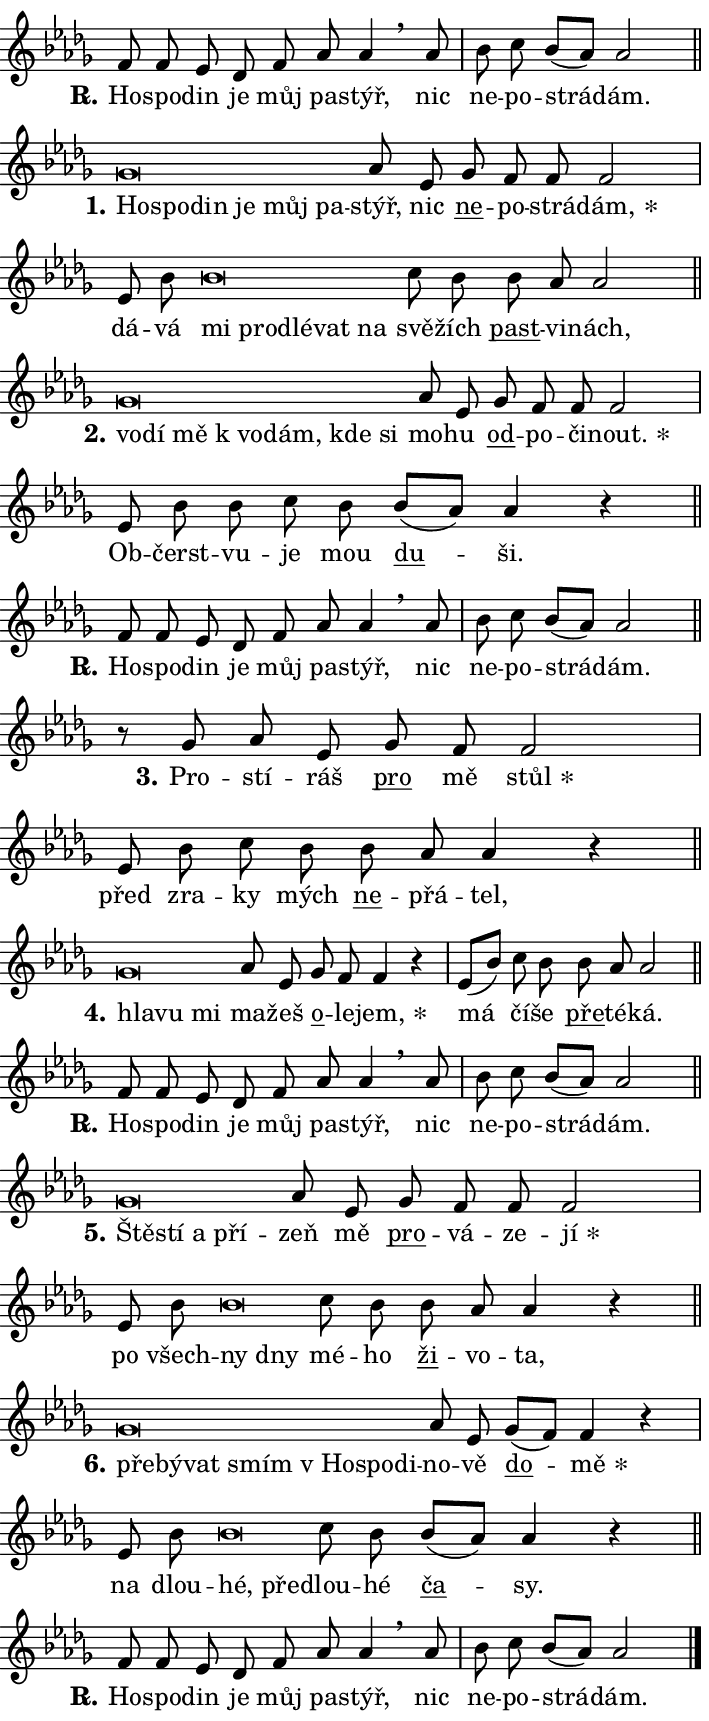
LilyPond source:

\version "2.24.0"
\header { tagline = "" }
\paper {
  indent = 0\cm
  top-margin = 0\cm
  right-margin = 0.13\cm % to fit lyric hyphens
  bottom-margin = 0\cm
  left-margin = 0\cm
  paper-width = 12\cm
  page-breaking = #ly:one-page-breaking
  system-system-spacing.basic-distance = #11
  score-system-spacing.basic-distance = #11
  ragged-last = ##f
}


%% Author: Thomas Morley
%% https://lists.gnu.org/archive/html/lilypond-user/2020-05/msg00002.html
#(define (line-position grob)
"Returns position of @var[grob} in current system:
   @code{'start}, if at first time-step
   @code{'end}, if at last time-step
   @code{'middle} otherwise
"
  (let* ((col (ly:item-get-column grob))
         (ln (ly:grob-object col 'left-neighbor))
         (rn (ly:grob-object col 'right-neighbor))
         (col-to-check-left (if (ly:grob? ln) ln col))
         (col-to-check-right (if (ly:grob? rn) rn col))
         (break-dir-left
           (and
             (ly:grob-property col-to-check-left 'non-musical #f)
             (ly:item-break-dir col-to-check-left)))
         (break-dir-right
           (and
             (ly:grob-property col-to-check-right 'non-musical #f)
             (ly:item-break-dir col-to-check-right))))
        (cond ((eqv? 1 break-dir-left) 'start)
              ((eqv? -1 break-dir-right) 'end)
              (else 'middle))))

#(define (tranparent-at-line-position vctor)
  (lambda (grob)
  "Relying on @code{line-position} select the relevant enry from @var{vctor}.
Used to determine transparency,"
    (case (line-position grob)
      ((end) (not (vector-ref vctor 0)))
      ((middle) (not (vector-ref vctor 1)))
      ((start) (not (vector-ref vctor 2))))))

noteHeadBreakVisibility =
#(define-music-function (break-visibility)(vector?)
"Makes @code{NoteHead}s transparent relying on @var{break-visibility}"
#{
  \override NoteHead.transparent =
    #(tranparent-at-line-position break-visibility)
#})

#(define delete-ledgers-for-transparent-note-heads
  (lambda (grob)
    "Reads whether a @code{NoteHead} is transparent.
If so this @code{NoteHead} is removed from @code{'note-heads} from
@var{grob}, which is supposed to be @code{LedgerLineSpanner}.
As a result ledgers are not printed for this @code{NoteHead}"
    (let* ((nhds-array (ly:grob-object grob 'note-heads))
           (nhds-list
             (if (ly:grob-array? nhds-array)
                 (ly:grob-array->list nhds-array)
                 '()))
           ;; Relies on the transparent-property being done before
           ;; Staff.LedgerLineSpanner.after-line-breaking is executed.
           ;; This is fragile ...
           (to-keep
             (remove
               (lambda (nhd)
                 (ly:grob-property nhd 'transparent #f))
               nhds-list)))
      ;; TODO find a better method to iterate over grob-arrays, similiar
      ;; to filter/remove etc for lists
      ;; For now rebuilt from scratch
      (set! (ly:grob-object grob 'note-heads)  '())
      (for-each
        (lambda (nhd)
          (ly:pointer-group-interface::add-grob grob 'note-heads nhd))
        to-keep))))

squashNotes = {
  \override NoteHead.X-extent = #'(-0.2 . 0.2)
  \override NoteHead.Y-extent = #'(-0.75 . 0)
  \override NoteHead.stencil =
    #(lambda (grob)
       (let ((pos (ly:grob-property grob 'staff-position)))
         (begin
           (if (< pos -7) (display "ERROR: Lower brevis then expected\n") (display ""))
           (if (<= pos -6) ly:text-interface::print ly:note-head::print))))
}
unSquashNotes = {
  \revert NoteHead.X-extent
  \revert NoteHead.Y-extent
  \revert NoteHead.stencil
}

hideNotes = \noteHeadBreakVisibility #begin-of-line-visible
unHideNotes = \noteHeadBreakVisibility #all-visible

% work-around for resetting accidentals
% https://lilypond.org/doc/v2.23/Documentation/notation/displaying-rhythms#unmetered-music
cadenzaMeasure = {
  \cadenzaOff
  \partial 1024 s1024
  \cadenzaOn
}

#(define-markup-command (accent layout props text) (markup?)
  "Underline accented syllable"
  (interpret-markup layout props
    #{\markup \override #'(offset . 4.3) \underline { #text }#}))

responsum = \markup \concat {
  "R" \hspace #-1.05 \path #0.1 #'((moveto 0 0.07) (lineto 0.9 0.8)) \hspace #0.05 "."
}

spaceSize = #0.6828661417322834 % exact space size for TeX Gyre Schola

\layout {
  \context {
    \Staff
    \remove "Time_signature_engraver"
    \override LedgerLineSpanner.after-line-breaking = #delete-ledgers-for-transparent-note-heads
  }
  \context {
    \Lyrics {
      \override LyricSpace.minimum-distance = \spaceSize
      \override LyricText.font-name = #"TeX Gyre Schola"
      \override LyricText.font-size = 1
      \override StanzaNumber.font-name = #"TeX Gyre Schola Bold"
      \override StanzaNumber.font-size = 1
    }
  }
  \context {
    \Score 
    \override NoteHead.text =
      #(lambda (grob) 
        (let ((pos (ly:grob-property grob 'staff-position)))
          #{\markup {
            \combine
              \halign #-0.55 \raise #(if (= pos -6) 0 0.5) \override #'(thickness . 2) \draw-line #'(3.2 . 0)
              \musicglyph "noteheads.sM1"
          }#}))
  }
}

% magnetic-lyrics.ily
%
%   written by
%     Jean Abou Samra <jean@abou-samra.fr>
%     Werner Lemberg <wl@gnu.org>
%
%   adapted by
%     Jiri Hon <jiri.hon@gmail.com>
%
% Version 2022-Apr-15

% https://www.mail-archive.com/lilypond-user@gnu.org/msg149350.html

#(define (Left_hyphen_pointer_engraver context)
   "Collect syllable-hyphen-syllable occurrences in lyrics and store
them in properties.  This engraver only looks to the left.  For
example, if the lyrics input is @code{foo -- bar}, it does the
following.

@itemize @bullet
@item
Set the @code{text} property of the @code{LyricHyphen} grob between
@q{foo} and @q{bar} to @code{foo}.

@item
Set the @code{left-hyphen} property of the @code{LyricText} grob with
text @q{foo} to the @code{LyricHyphen} grob between @q{foo} and
@q{bar}.
@end itemize

Use this auxiliary engraver in combination with the
@code{lyric-@/text::@/apply-@/magnetic-@/offset!} hook."
   (let ((hyphen #f)
         (text #f))
     (make-engraver
      (acknowledgers
       ((lyric-syllable-interface engraver grob source-engraver)
        (set! text grob)))
      (end-acknowledgers
       ((lyric-hyphen-interface engraver grob source-engraver)
        ;(when (not (grob::has-interface grob 'lyric-space-interface))
          (set! hyphen grob)));)
      ((stop-translation-timestep engraver)
       (when (and text hyphen)
         (ly:grob-set-object! text 'left-hyphen hyphen))
       (set! text #f)
       (set! hyphen #f)))))

#(define (lyric-text::apply-magnetic-offset! grob)
   "If the space between two syllables is less than the value in
property @code{LyricText@/.details@/.squash-threshold}, move the right
syllable to the left so that it gets concatenated with the left
syllable.

Use this function as a hook for
@code{LyricText@/.after-@/line-@/breaking} if the
@code{Left_@/hyphen_@/pointer_@/engraver} is active."
   (let ((hyphen (ly:grob-object grob 'left-hyphen #f)))
     (when hyphen
       (let ((left-text (ly:spanner-bound hyphen LEFT)))
         (when (grob::has-interface left-text 'lyric-syllable-interface)
           (let* ((common (ly:grob-common-refpoint grob left-text X))
                  (this-x-ext (ly:grob-extent grob common X))
                  (left-x-ext
                   (begin
                     ;; Trigger magnetism for left-text.
                     (ly:grob-property left-text 'after-line-breaking)
                     (ly:grob-extent left-text common X)))
                  ;; `delta` is the gap width between two syllables.
                  (delta (- (interval-start this-x-ext)
                            (interval-end left-x-ext)))
                  (details (ly:grob-property grob 'details))
                  (threshold (assoc-get 'squash-threshold details 0.2)))
             (when (< delta threshold)
               (let* (;; We have to manipulate the input text so that
                      ;; ligatures crossing syllable boundaries are not
                      ;; disabled.  For languages based on the Latin
                      ;; script this is essentially a beautification.
                      ;; However, for non-Western scripts it can be a
                      ;; necessity.
                      (lt (ly:grob-property left-text 'text))
                      (rt (ly:grob-property grob 'text))
                      (is-space (grob::has-interface hyphen 'lyric-space-interface))
                      (space (if is-space " " ""))
                      (extra-delta (if is-space spaceSize 0))
                      ;; Append new syllable.
                      (ltrt-space (if (and (string? lt) (string? rt))
                                (string-append lt space rt)
                                (make-concat-markup (list lt space rt))))
                      ;; Right-align `ltrt` to the right side.
                      (ltrt-space-markup (grob-interpret-markup
                               grob
                               (make-translate-markup
                                (cons (interval-length this-x-ext) 0)
                                (make-right-align-markup ltrt-space)))))
                 (begin
                   ;; Don't print `left-text`.
                   (ly:grob-set-property! left-text 'stencil #f)
                   ;; Set text and stencil (which holds all collected
                   ;; syllables so far) and shift it to the left.
                   (ly:grob-set-property! grob 'text ltrt-space)
                   (ly:grob-set-property! grob 'stencil ltrt-space-markup)
                   (ly:grob-translate-axis! grob (- (- delta extra-delta)) X))))))))))


#(define (lyric-hyphen::displace-bounds-first grob)
   ;; Make very sure this callback isn't triggered too early.
   (let ((left (ly:spanner-bound grob LEFT))
         (right (ly:spanner-bound grob RIGHT)))
     (ly:grob-property left 'after-line-breaking)
     (ly:grob-property right 'after-line-breaking)
     (ly:lyric-hyphen::print grob)))

squashThreshold = #0.4

\layout {
  \context {
    \Lyrics
    \consists #Left_hyphen_pointer_engraver
    \override LyricText.after-line-breaking =
      #lyric-text::apply-magnetic-offset!
    \override LyricHyphen.stencil = #lyric-hyphen::displace-bounds-first
    \override LyricText.details.squash-threshold = \squashThreshold
    \override LyricHyphen.minimum-distance = 0
    \override LyricHyphen.minimum-length = \squashThreshold
  }
}

squashText = \override LyricText.details.squash-threshold = 9999
unSquashText = \override LyricText.details.squash-threshold = \squashThreshold

leftText = \override LyricText.self-alignment-X = #LEFT
unLeftText = \revert LyricText.self-alignment-X

starOffset = #(lambda (grob) 
                (let ((x_offset (ly:self-alignment-interface::aligned-on-x-parent grob)))
                  (if (= x_offset 0) 0 (+ x_offset 1.2))))

star = #(define-music-function (syllable)(string?)
"Append star separator at the end of a syllable"
#{
  \once \override LyricText.X-offset = #starOffset
  \lyricmode { \markup {
    #syllable
    \override #'((font-name . "TeX Gyre Schola Bold")) \hspace #0.2 \lower #0.65 \larger "*"
  } }
#})

starAccent = #(define-music-function (syllable)(string?)
"Append star separator at the end of a syllable and make accent"
#{
  \once \override LyricText.X-offset = #starOffset
  \lyricmode { \markup {
    \accent #syllable
    \override #'((font-name . "TeX Gyre Schola Bold")) \hspace #0.2 \lower #0.65 \larger "*"
  } }
#})

breath = #(define-music-function (syllable)(string?)
"Append breathing indicator at the end of a syllable"
#{
  \lyricmode { \markup { #syllable "+" } }
#})

optionalBreath = #(define-music-function (syllable)(string?)
"Append optional breathing indicator at the end of a syllable"
#{
  \lyricmode { \markup { #syllable "(+)" } }
#})


\score {
    <<
        \new Voice = "melody" { \cadenzaOn \key des \major \relative { f'8 f es des f as as4 \breathe \bar "" as8 \cadenzaMeasure \bar "|" bes c bes[( as)] as2 \cadenzaMeasure \bar "||" \break } }
        \new Lyrics \lyricsto "melody" { \lyricmode { \set stanza = \responsum
Ho -- spo -- din je můj pa -- stýř, nic ne -- po -- strá -- dám. } }
    >>
    \layout {}
}

\score {
    <<
        \new Voice = "melody" { \cadenzaOn \key des \major \relative { \squashNotes ges'\breve*1/16 \hideNotes \breve*1/16 \bar "" \breve*1/16 \bar "" \breve*1/16 \bar "" \breve*1/16 \breve*1/16 \bar "" \unHideNotes \unSquashNotes as8 es \bar "" ges f f f2 \cadenzaMeasure \bar "|" es8 bes' \bar "" \squashNotes bes\breve*1/16 \hideNotes \breve*1/16 \bar "" \breve*1/16 \bar "" \breve*1/16 \breve*1/16 \bar "" \unHideNotes \unSquashNotes c8 bes \bar "" bes as as2 \cadenzaMeasure \bar "||" \break } }
        \new Lyrics \lyricsto "melody" { \lyricmode { \set stanza = "1."
\leftText Ho -- \squashText spo -- din je můj pa -- \unLeftText \unSquashText stýř, nic \markup \accent ne -- po -- strá -- \star dám, dá -- vá \leftText mi \squashText pro -- dlé -- vat na \unLeftText \unSquashText svě -- žích \markup \accent past -- vi -- nách, } }
    >>
    \layout {}
}

\score {
    <<
        \new Voice = "melody" { \cadenzaOn \key des \major \relative { \squashNotes ges'\breve*1/16 \hideNotes \breve*1/16 \bar "" \breve*1/16 \bar "" \breve*1/16 \bar "" \breve*1/16 \bar "" \breve*1/16 \breve*1/16 \bar "" \unHideNotes \unSquashNotes as8 es \bar "" ges f f f2 \cadenzaMeasure \bar "|" es8 bes' \bar "" bes c8 bes \bar "" bes[( as)] as4 r \cadenzaMeasure \bar "||" \break } }
        \new Lyrics \lyricsto "melody" { \lyricmode { \set stanza = "2."
\leftText vo -- \squashText dí mě "k vo" -- dám, kde si \unLeftText \unSquashText mo -- hu \markup \accent od -- po -- či -- \star nout. Ob -- čerst -- vu -- je mou \markup \accent du -- ši. } }
    >>
    \layout {}
}

\score {
    <<
        \new Voice = "melody" { \cadenzaOn \key des \major \relative { f'8 f es des f as as4 \breathe \bar "" as8 \cadenzaMeasure \bar "|" bes c bes[( as)] as2 \cadenzaMeasure \bar "||" \break } }
        \new Lyrics \lyricsto "melody" { \lyricmode { \set stanza = \responsum
Ho -- spo -- din je můj pa -- stýř, nic ne -- po -- strá -- dám. } }
    >>
    \layout {}
}

\score {
    <<
        \new Voice = "melody" { \cadenzaOn \key des \major \relative { r8 ges' as8 es \bar "" ges f f2 \cadenzaMeasure \bar "|" es8 bes'8 c8 bes \bar "" bes as as4 r \cadenzaMeasure \bar "||" \break } }
        \new Lyrics \lyricsto "melody" { \lyricmode { \set stanza = "3."
Pro -- stí -- ráš \markup \accent pro mě \star stůl před zra -- ky mých \markup \accent ne -- přá -- tel, } }
    >>
    \layout {}
}

\score {
    <<
        \new Voice = "melody" { \cadenzaOn \key des \major \relative { \squashNotes ges'\breve*1/16 \hideNotes \breve*1/16 \breve*1/16 \bar "" \unHideNotes \unSquashNotes as8 es \bar "" ges f f4 r \cadenzaMeasure \bar "|" es8[( bes')] c8 bes \bar "" bes as as2 \cadenzaMeasure \bar "||" \break } }
        \new Lyrics \lyricsto "melody" { \lyricmode { \set stanza = "4."
\leftText hla -- \squashText vu mi \unLeftText \unSquashText ma -- žeš \markup \accent o -- le -- \star jem, má čí -- še \markup \accent pře -- té -- ká. } }
    >>
    \layout {}
}

\score {
    <<
        \new Voice = "melody" { \cadenzaOn \key des \major \relative { f'8 f es des f as as4 \breathe \bar "" as8 \cadenzaMeasure \bar "|" bes c bes[( as)] as2 \cadenzaMeasure \bar "||" \break } }
        \new Lyrics \lyricsto "melody" { \lyricmode { \set stanza = \responsum
Ho -- spo -- din je můj pa -- stýř, nic ne -- po -- strá -- dám. } }
    >>
    \layout {}
}

\score {
    <<
        \new Voice = "melody" { \cadenzaOn \key des \major \relative { \squashNotes ges'\breve*1/16 \hideNotes \breve*1/16 \bar "" \breve*1/16 \breve*1/16 \bar "" \unHideNotes \unSquashNotes as8 es \bar "" ges f f f2 \cadenzaMeasure \bar "|" es8 bes' \bar "" \squashNotes bes\breve*1/16 \hideNotes \breve*1/16 \bar "" \unHideNotes \unSquashNotes c8 bes \bar "" bes as as4 r \cadenzaMeasure \bar "||" \break } }
        \new Lyrics \lyricsto "melody" { \lyricmode { \set stanza = "5."
\leftText Ště -- \squashText stí a pří -- \unLeftText \unSquashText zeň mě \markup \accent pro -- vá -- ze -- \star jí po všech -- \leftText ny \squashText dny \unLeftText \unSquashText mé -- ho \markup \accent ži -- vo -- ta, } }
    >>
    \layout {}
}

\score {
    <<
        \new Voice = "melody" { \cadenzaOn \key des \major \relative { \squashNotes ges'\breve*1/16 \hideNotes \breve*1/16 \bar "" \breve*1/16 \bar "" \breve*1/16 \bar "" \breve*1/16 \bar "" \breve*1/16 \breve*1/16 \bar "" \unHideNotes \unSquashNotes as8 es \bar "" ges[( f)] f4 r \cadenzaMeasure \bar "|" es8 bes' \bar "" \squashNotes bes\breve*1/16 \hideNotes \breve*1/16 \bar "" \unHideNotes \unSquashNotes c8 bes \bar "" bes[( as)] as4 r \cadenzaMeasure \bar "||" \break } }
        \new Lyrics \lyricsto "melody" { \lyricmode { \set stanza = "6."
\leftText pře -- \squashText bý -- vat smím "v Ho" -- spo -- di -- \unLeftText \unSquashText no -- vě \markup \accent do -- \star mě na dlou -- \leftText hé, \squashText pře -- \unLeftText \unSquashText dlou -- hé \markup \accent ča -- sy. } }
    >>
    \layout {}
}

\score {
    <<
        \new Voice = "melody" { \cadenzaOn \key des \major \relative { f'8 f es des f as as4 \breathe \bar "" as8 \cadenzaMeasure \bar "|" bes c bes[( as)] as2 \cadenzaMeasure \bar "||" \break } \bar "|." }
        \new Lyrics \lyricsto "melody" { \lyricmode { \set stanza = \responsum
Ho -- spo -- din je můj pa -- stýř, nic ne -- po -- strá -- dám. } }
    >>
    \layout {}
}
